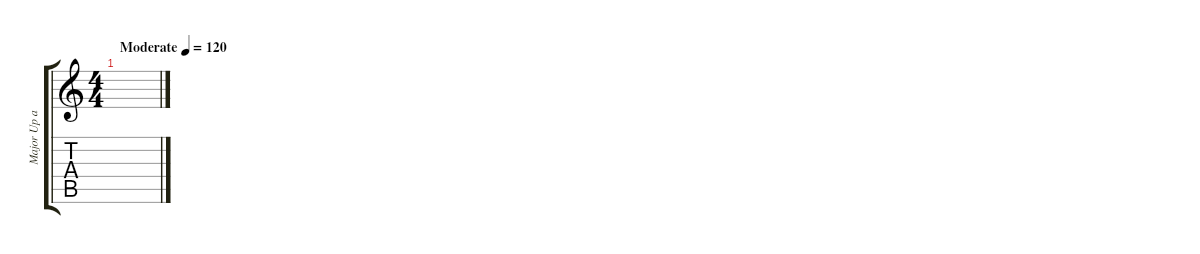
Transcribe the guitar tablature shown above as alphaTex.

\track ("Major Up and Down" "Major Up a") {instrument acousticguitarsteel}
\staff {score tabs}
\tuning (E4 B3 G3 D3 A2 E2) {hide}
\ts (4 4)
\tempo (120 "Moderate")
\clef g2
\ks c
